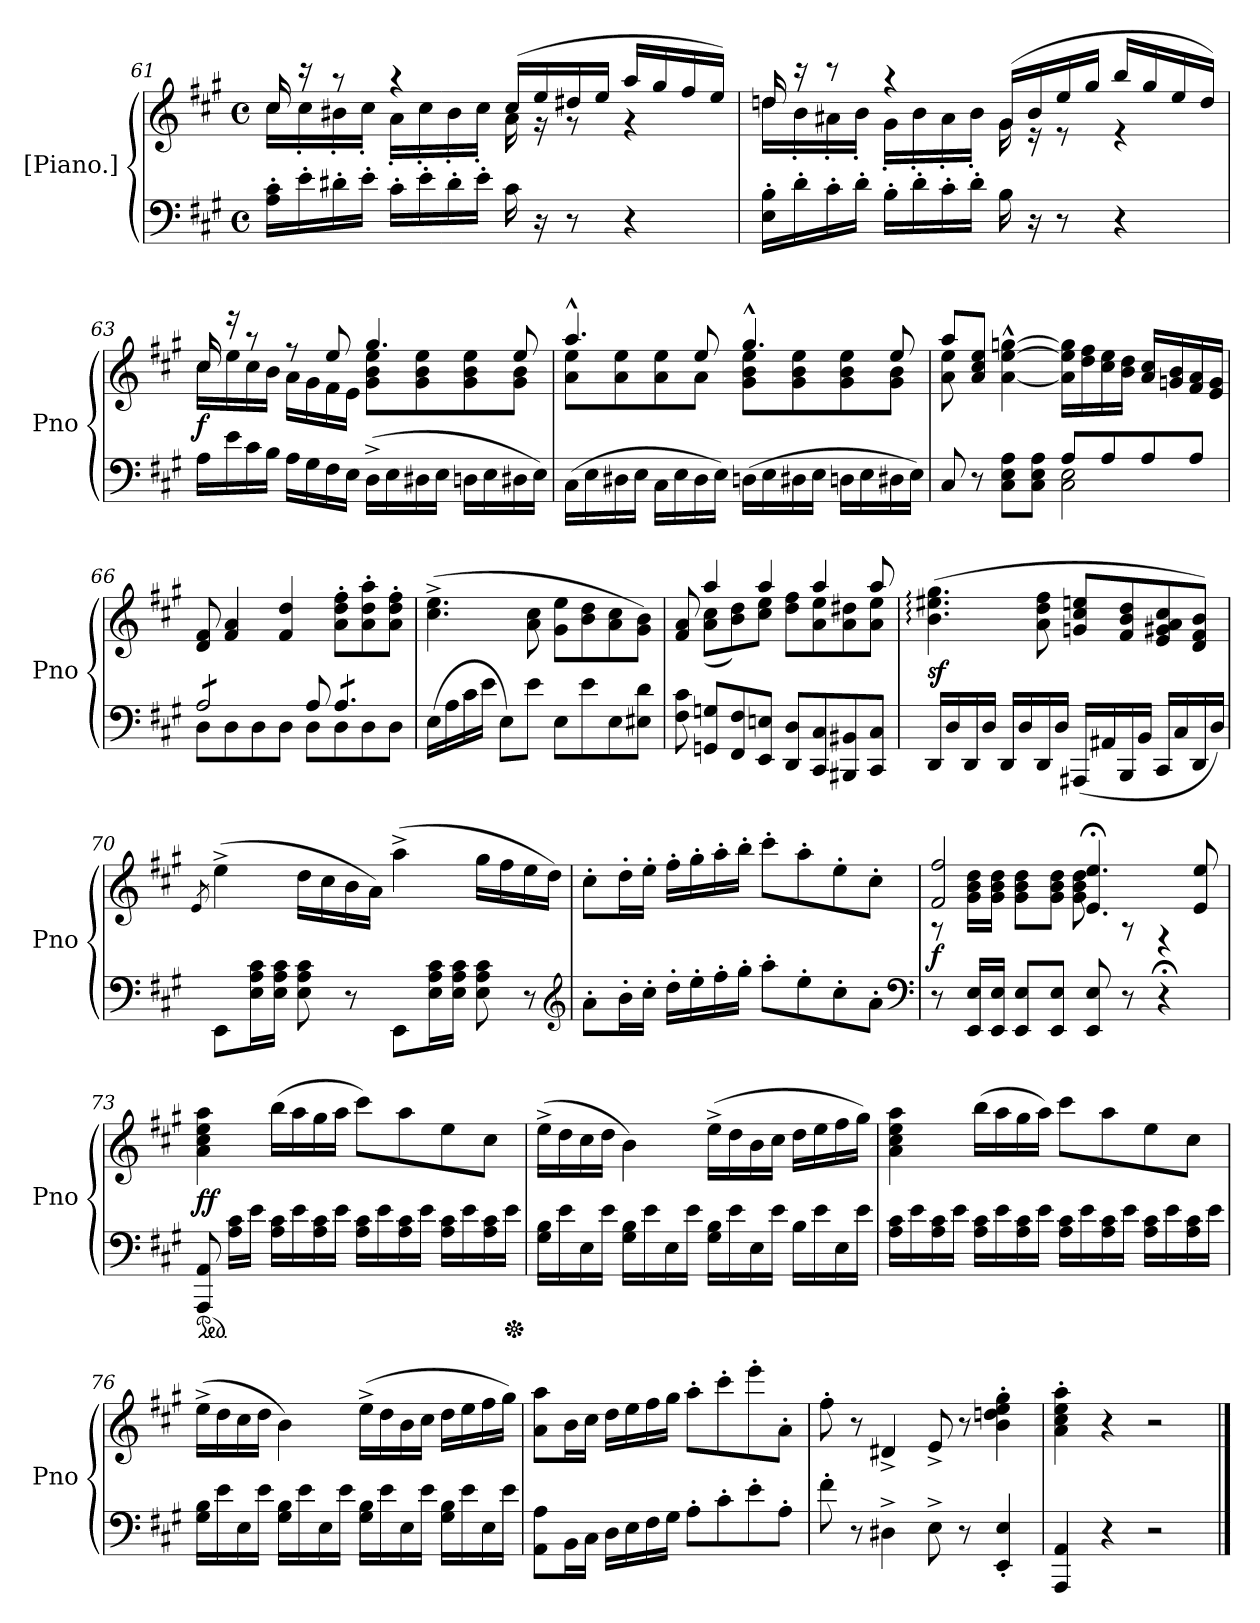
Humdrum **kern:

**kern	**kern	**dynam
*part1	*part1	*part1
*staff2	*staff1	*staff1/2
*I"[Piano.]	*	*
*I'Pno	*	*
*clefF4	*clefG2	*
*k[f#c#g#]	*k[f#c#g#]	*
*A:	*A:	*
*M4/4	*M4/4	*
*met(c)	*met(c)	*
=61	=61	=61
*	*^	*
16A'\ 16c#'\LL	16cc#/	16cc#\LL	.
16e'\	16r	16cc#'\	.
16d#X'\	8r	16b#X'\	.
16e'\JJ	.	16cc#'\JJ	.
16c#'\LL	4r	16a'\LL	.
16e'\	.	16cc#'\	.
16d#'\	.	16b#'\	.
16e'\JJ	.	16cc#'\JJ	.
16c#\	(16cc#/LL	16a\	.
16r	16ee/	16r	.
8r	16dd#X/	8r	.
.	16ee/JJ	.	.
4r	16aa/LL	4r	.
.	16gg#/	.	.
.	16ff#/	.	.
.	16ee/JJ)	.	.
=62	=62	=62	=62
16E'\ 16B'\LL	16ddn/	16dd\LL	.
16d'\	16rccc	16b'>\	.
16c#'\	8rccc	16a#X'>\	.
16d'\JJ	.	16b'>\JJ	.
16B'\LL	4raa	16g#'>\LL	.
16d'\	.	16b'>\	.
16c#'\	.	16a#'>\	.
16d'\JJ	.	16b'>\JJ	.
16B\	(16g#/LL	16g#\	.
16r	16b/	16r	.
8r	16ee/	8r	.
.	16gg#/JJ	.	.
4r	16bb/LL	4r	.
.	16gg#/	.	.
.	16ee/	.	.
.	16dd/JJ)	.	.
=63	=63	=63	=63
16A\LL	16cc#/	16cc#\LL	f
16e\	16r	16ee\	.
16c#\	8r	16cc#\	.
16B\JJ	.	16b\JJ	.
16A\LL	8r	16a\LL	.
16G#\	.	16g#\	.
16F#\	8ee/	16f#\	.
16E\JJ	.	16e\JJ	.
(16D^\LL	4.gg#/	8g#\ 8b\ 8ee\L	.
16E\	.	.	.
16D#X\	.	8g#\ 8b\ 8ee\	.
16E\JJ	.	.	.
16Dn\LL	.	8g#\ 8b\ 8ee\	.
16E\	.	.	.
16D#X\	8ee/	8g#\ 8b\J	.
16E\JJ)	.	.	.
=64	=64	=64	=64
(16C#\LL	4.aa^^/	8a\ 8ee\L	.
16E\	.	.	.
16D#X\	.	8a\ 8ee\	.
16E\JJ	.	.	.
16C#\LL	.	8a\ 8ee\	.
16E\	.	.	.
16D#\	8ee/	8a\J	.
16E\JJ)	.	.	.
(16Dn\LL	4.gg#^^/	8g#\ 8b\ 8ee\L	.
16E\	.	.	.
16D#X\	.	8g#\ 8b\ 8ee\	.
16E\JJ	.	.	.
16Dn\LL	.	8g#\ 8b\ 8ee\	.
16E\	.	.	.
16D#X\	8ee/	8g#\ 8b\J	.
16E\JJ)	.	.	.
=65	=65	=65	=65
*^	*	*	*
8C#/	2ryy	8aa/L	8a\ 8ee\	.
8r	.	8a/ 8cc#/ 8ee/J	8ryy	.
8C#\ 8E\ 8A\L	.	[4a^^\ [4ee^^\ [4ggn^^\	4ryy	.
8C#\ 8E\ 8A\J	.	.	.	.
8A/L	2C#\ 2E\	16a]\ 16ee]\ 16gg]\LL	2ryy	.
.	.	16dd\ 16ff#\	.	.
8A/	.	16cc#\ 16ee\	.	.
.	.	16b\ 16dd\JJ	.	.
8A/	.	16a/ 16cc#/LL	.	.
.	.	16gn/ 16b/	.	.
8A/J	.	16f#/ 16a/	.	.
.	.	16e/ 16g/JJ	.	.
*	*	*v	*v	*
=66	=66	=66	=66
*tremolo	*	*	*
8A/L	8D\L	8d/ 8f#/	.
8A/	8D\	4f#/ 4a/	.
8A/	8D\	.	.
8A/J	8D\J	4f#/ 4dd/	.
8A/	8D\L	.	.
8A/L	8D\	8a'\ 8dd'\ 8ff#'\L	.
8A/	8D\	8a'\ 8dd'\ 8aa'\	.
8A/J	8D\J	8a'\ 8dd'\ 8ff#'\J	.
*Xtremolo	*	*	*
*v	*v	*	*
=67	=67	=67
(16E\LL	(4.cc#^\ 4.ee^\	.
16A\	.	.
16c#\	.	.
16e\JJ	.	.
8E\L)	.	.
8e\J	8a\ 8cc#\	.
8E\L	8g#\ 8ee\L	.
8e\	8b\ 8dd\	.
8E\	8a\ 8cc#\	.
8E#X\ 8d\J	8g#\ 8b\J)	.
=68	=68	=68
*	*^	*
8F#\ 8c#\	8f#/ 8a/	8ryy	.
8GGn/ 8Gn/L	4aa/	(8a\ 8cc#\L	.
8FF#/ 8F#/	.	8b\ 8dd\)	.
8EE/ 8En/J	4aa/	8cc#\ 8ee\J	.
8DD/ 8D/L	.	8dd\ 8ff#\L	.
8CC#/ 8C#/	4aa/	8a\ 8ee\	.
8BBB#X/ 8BB#X/	.	8a\ 8dd#X\	.
8CC#/ 8C#/J	8aa/	8a\ 8ee\J	.
*	*v	*v	*
=69	=69	=69
16DD/LL	(4.b:\ 4.ee#X:\ 4.gg#:\	sf
16D/	.	.
16DD/	.	.
16D/JJ	.	.
16DD/LL	.	.
16D/	.	.
16DD/	8a\ 8dd\ 8ff#\	.
16D/JJ	.	.
(16AAA#X/LL	8gn/ 8cc#/ 8een/L	.
16AA#X/	.	.
16BBB/	8f#/ 8b/ 8dd/	.
16BB/JJ	.	.
16CC#/LL	8e/ 8g#X/ 8a/ 8cc#/	.
16C#/	.	.
16DD/	8d/ 8f#/ 8b/J)	.
16D/JJ)	.	.
=70	=70	=70
.	8qe/	.
8EE\L	(4ee^\	.
16E\ 16A\ 16c#\L	.	.
16E\ 16A\ 16c#\JJ	.	.
8E\ 8A\ 8c#\	16dd\LL	.
.	16cc#\	.
8r	16b\	.
.	16a\JJ)	.
8EE\L	(4aa^\	.
16E\ 16A\ 16c#\L	.	.
16E\ 16A\ 16c#\JJ	.	.
8E\ 8A\ 8c#\	16gg#\LL	.
.	16ff#\	.
8r	16ee\	.
.	16dd\JJ)	.
*clefG2	*	*
=71	=71	=71
8a'\L	8cc#'\L	.
16b'\L	16dd'\L	.
16cc#'\JJ	16ee'\JJ	.
16dd'\LL	16ff#'\LL	.
16ee'\	16gg#'\	.
16ff#'\	16aa'\	.
16gg#'\JJ	16bb'\JJ	.
8aa'\L	8ccc#'\L	.
8ee'\	8aa'\	.
8cc#'\	8ee'\	.
8a'\J	8cc#'\J	.
*clefF4	*	*
=72	=72	=72
*	*^	*
8r	2f#/ 2ff#/	8r	f
16EE/ 16E/LL	.	16g#\ 16b\ 16dd\LL	.
16EE/ 16E/JJ	.	16g#\ 16b\ 16dd\JJ	.
8EE/ 8E/L	.	8g#\ 8b\ 8dd\L	.
8EE/ 8E/J	.	8g#\ 8b\ 8dd\J	.
8EE/ 8E/	4.e;</ 4.ee;</	8g#\ 8b\ 8dd\	.
8r	.	8r	.
4r;<	.	4r	.
.	8e/ 8ee/	.	.
*	*v	*v	*
=73	=73	=73
*ped	*	*
8AAA/ 8AA/	4a\ 4cc#\ 4ee\ 4aa\	ff
16A\ 16c#\LL	.	.
16e\JJ	.	.
16A\ 16c#\LL	(16bb\LL	.
16e\	16aa\	.
16A\ 16c#\	16gg#\	.
16e\JJ	16aa\JJ	.
16A\ 16c#\LL	8ccc#\L)	.
16e\	.	.
16A\ 16c#\	8aa\	.
16e\JJ	.	.
16A\ 16c#\LL	8ee\	.
16e\	.	.
16A\ 16c#\	8cc#\J	.
*Xped	*	*
16e\JJ	.	.
=74	=74	=74
16G#\ 16B\LL	(16ee^\LL	.
16e\	16dd\	.
16E\	16cc#\	.
16e\JJ	16dd\JJ	.
16G#\ 16B\LL	4b\)	.
16e\	.	.
16E\	.	.
16e\JJ	.	.
16G#\ 16B\LL	(16ee^\LL	.
16e\	16dd\	.
16E\	16b\	.
16e\JJ	16cc#\JJ	.
16B\LL	16dd\LL	.
16e\	16ee\	.
16E\	16ff#\	.
16e\JJ	16gg#\JJ)	.
=75	=75	=75
16A\ 16c#\LL	4a\ 4cc#\ 4ee\ 4aa\	.
16e\	.	.
16A\ 16c#\	.	.
16e\JJ	.	.
16A\ 16c#\LL	(16bb\LL	.
16e\	16aa\	.
16A\ 16c#\	16gg#\	.
16e\JJ	16aa\JJ)	.
16A\ 16c#\LL	8ccc#\L	.
16e\	.	.
16A\ 16c#\	8aa\	.
16e\JJ	.	.
16A\ 16c#\LL	8ee\	.
16e\	.	.
16A\ 16c#\	8cc#\J	.
16e\JJ	.	.
=76	=76	=76
16G#\ 16B\LL	(16ee^\LL	.
16e\	16dd\	.
16E\	16cc#\	.
16e\JJ	16dd\JJ	.
16G#\ 16B\LL	4b\)	.
16e\	.	.
16E\	.	.
16e\JJ	.	.
16G#\ 16B\LL	(16ee^\LL	.
16e\	16dd\	.
16E\	16b\	.
16e\JJ	16cc#\JJ	.
16G#\ 16B\LL	16dd\LL	.
16e\	16ee\	.
16E\	16ff#\	.
16e\JJ	16gg#\JJ)	.
=77	=77	=77
8AA\ 8A\L	8a\ 8aa\L	.
16BB\L	16b\L	.
16C#\JJ	16cc#\JJ	.
16D\LL	16dd\LL	.
16E\	16ee\	.
16F#\	16ff#\	.
16G#\JJ	16gg#\JJ	.
8A'\L	8aa'\L	.
8c#'\	8ccc#'\	.
8e'\	8eee'\	.
8A'\J	8a'\J	.
=78	=78	=78
8f#'\	8ff#'\	.
8r	8r	.
4D#X^\	4d#X^/	.
8E^\	8e^/	.
8r	8r	.
4EE'/ 4E'/	4b'\ 4ddn'\ 4ee'\ 4gg#'\	.
=79	=79	=79
4AAA/ 4AA/	4a'\ 4cc#'\ 4ee'\ 4aa'\	.
4r	4r	.
2r	2r	.
==	==	==
*-	*-	*-
